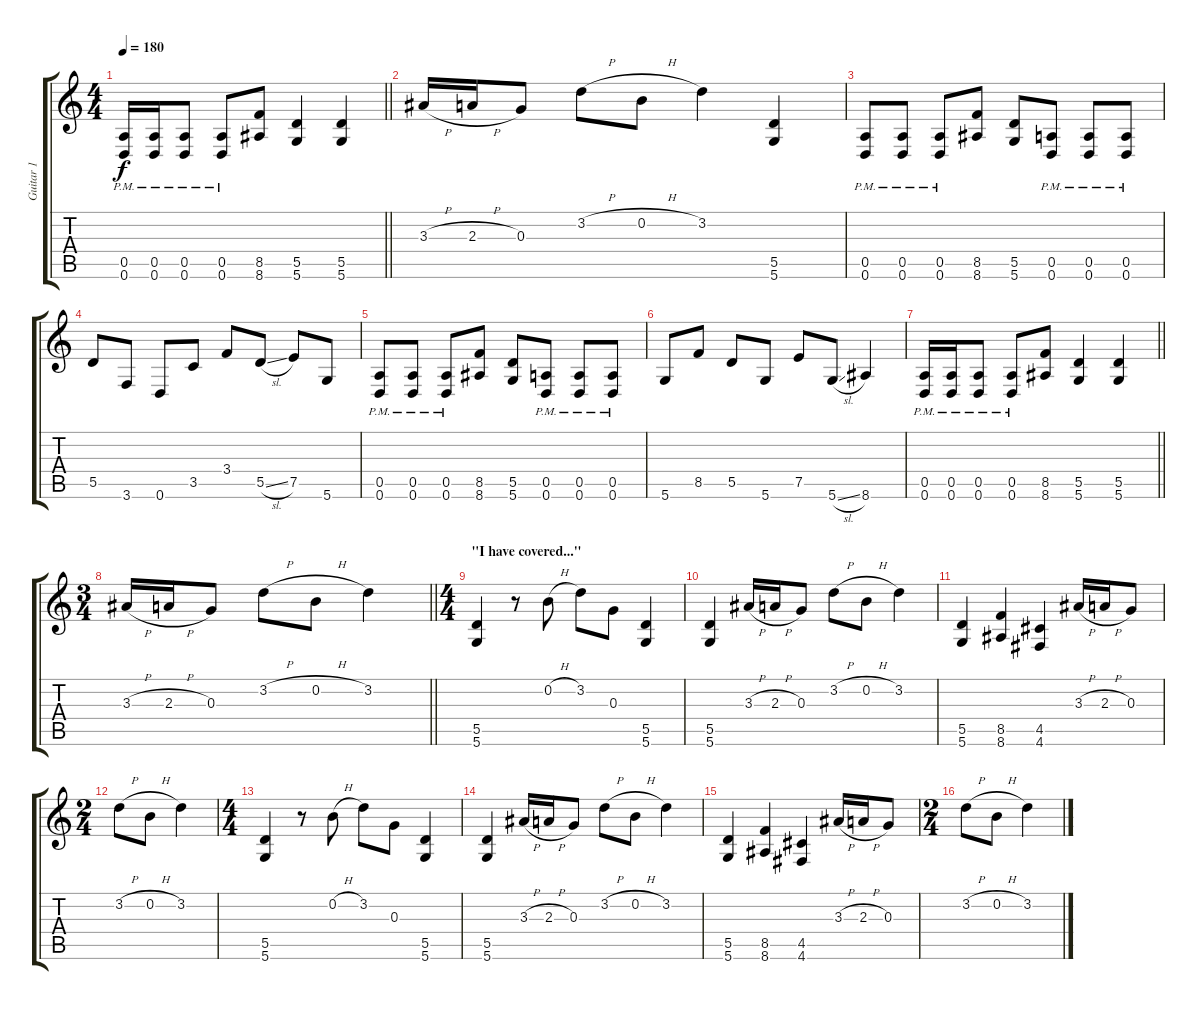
\track ("Guitar 1" "Guitar 1") {instrument distortionguitar}
\staff {score tabs}
\tuning (E4 B3 G3 D3 A2 D2) {hide}
\ts (4 4)
\tempo 180
\clef g2
\barLineRight lightlight
\ks c
(0.5{pm} 0.6{pm}).16{dy f} (0.5{pm} 0.6{pm}).16 (0.5{pm} 0.6{pm}).8 (0.5 0.6{pm}).8 (8.5 8.6).8 (5.5 5.6).4 (5.5 5.6).4 |
3.3{h}.16 2.3{h}.16 0.3.8 3.2{h}.8 0.2{h}.8 3.2.4 (5.5 5.6).4 |
(0.5{pm} 0.6{pm}).8 (0.5{pm} 0.6{pm}).8 (0.5{pm} 0.6{pm}).8 (8.5 8.6).8 (5.5 5.6).8 (0.5{pm} 0.6{pm}).8 (0.5{pm} 0.6{pm}).8 (0.5{pm} 0.6{pm}).8 |
5.5.8 3.6.8 0.6.8 3.5.8 3.4.8 5.5{sl}.8 7.5.8 5.6.8 |
(0.5{pm} 0.6{pm}).8 (0.5{pm} 0.6{pm}).8 (0.5{pm} 0.6{pm}).8 (8.5 8.6).8 (5.5 5.6).8 (0.5{pm} 0.6{pm}).8 (0.5{pm} 0.6{pm}).8 (0.5{pm} 0.6{pm}).8 |
5.6.8 8.5.8 5.5.8 5.6.8 7.5.8 5.6{sl}.8 8.6.4 |
\barLineRight lightlight
(0.5{pm} 0.6{pm}).16 (0.5{pm} 0.6{pm}).16 (0.5{pm} 0.6{pm}).8 (0.5 0.6{pm}).8 (8.5 8.6).8 (5.5 5.6).4 (5.5 5.6).4 |
\ts (3 4)
\barLineRight lightlight
3.3{h}.16 2.3{h}.16 0.3.8 3.2{h}.8 0.2{h}.8 3.2.4 |
\ts (4 4)
\section ("" "\"I have covered...\"")
(5.5 5.6).4 r.8 0.2{h}.8 3.2.8 0.3.8 (5.5 5.6).4 |
(5.5 5.6).4 3.3{h}.16 2.3{h}.16 0.3.8 3.2{h}.8 0.2{h}.8 3.2.4 |
(5.5 5.6).4 (8.5 8.6).4 (4.5 4.6).4 3.3{h}.16 2.3{h}.16 0.3.8 |
\ts (2 4)
3.2{h}.8 0.2{h}.8 3.2.4 |
\ts (4 4)
(5.5 5.6).4 r.8 0.2{h}.8 3.2.8 0.3.8 (5.5 5.6).4 |
(5.5 5.6).4 3.3{h}.16 2.3{h}.16 0.3.8 3.2{h}.8 0.2{h}.8 3.2.4 |
(5.5 5.6).4 (8.5 8.6).4 (4.5 4.6).4 3.3{h}.16 2.3{h}.16 0.3.8 |
\ts (2 4)
3.2{h}.8 0.2{h}.8 3.2.4
